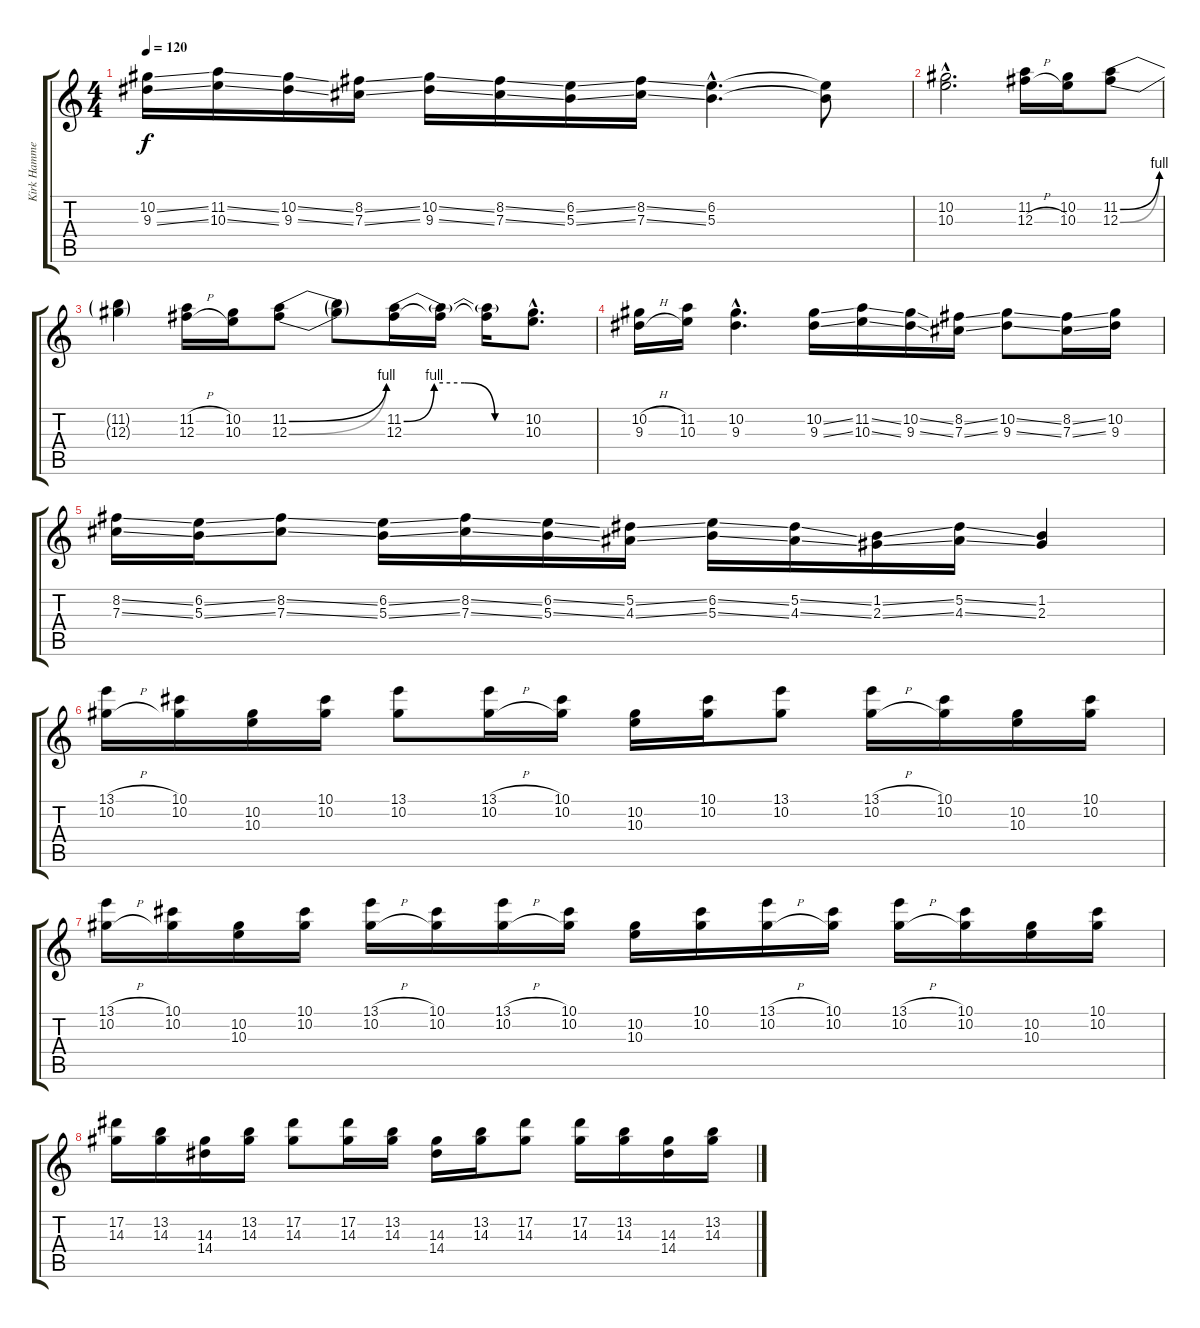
\track ("Kirk Hammett (Distortion Guitar)" "Kirk Hamme") {instrument overdrivenguitar}
\staff {score tabs}
\tuning (Eb4 Bb3 Gb3 Db3 Ab2 Eb2) {hide}
\ts (4 4)
\tempo 120
\clef g2
\ks c
(10.2{ss} 9.3{ss}).16{dy f} (11.2{ss} 10.3{ss}).16 (10.2{ss} 9.3{ss}).16 (8.2{ss} 7.3{ss}).16 (10.2{ss} 9.3{ss}).16 (8.2{ss} 7.3{ss}).16 (6.2{ss} 5.3{ss}).16 (8.2{ss} 7.3{ss}).16 (6.2{hac} 5.3{hac}).4{d} (6.2{t} 5.3{t}).8 |
(10.2{hac} 10.3{hac}).2{d} (11.2 12.3{h}).16 (10.2 10.3).16 (11.2{be (bend 0 0 60 4)} 12.3{be (bend 0 0 60 4)}).8 |
(11.2{t} 12.3{t}).4 (11.2{h} 12.3{h}).16 (10.2 10.3).16 (11.2{be (bend 0 0 60 4)} 12.3{be (bend 0 0 60 4)}).8 (11.2{t} 12.3{t}).8 (11.2{be (custom 0 0 15 4 30 4 45 0 60 0)} 12.3).16 (11.2{t} 12.3{t}).16 (11.2{t} 12.3{t}).16 (10.2{hac} 10.3{hac}).8{d} |
(10.2{h} 9.3{h}).16 (11.2 10.3).16 (10.2{hac} 9.3{hac}).4{d} (10.2{ss} 9.3{ss}).16 (11.2{ss} 10.3{ss}).16 (10.2{ss} 9.3{ss}).16 (8.2{ss} 7.3{ss}).16 (10.2{ss} 9.3{ss}).8 (8.2{ss} 7.3{ss}).16 (10.2 9.3).16 |
(8.2{ss} 7.3{ss}).16 (6.2{ss} 5.3{ss}).16 (8.2{ss} 7.3{ss}).8 (6.2{ss} 5.3{ss}).16 (8.2{ss} 7.3{ss}).16 (6.2{ss} 5.3{ss}).16 (5.2{ss} 4.3{ss}).16 (6.2{ss} 5.3{ss}).16 (5.2{ss} 4.3{ss}).16 (1.2{ss} 2.3{ss}).16 (5.2{ss} 4.3{ss}).16 (1.2 2.3).4 |
(13.1{h} 10.2{h}).16 (10.1 10.2).16 (10.2 10.3).16 (10.1 10.2).16 (13.1 10.2).8 (13.1{h} 10.2{h}).16 (10.1 10.2).16 (10.2 10.3).16 (10.1 10.2).16 (13.1 10.2).8 (13.1{h} 10.2{h}).16 (10.1 10.2).16 (10.2 10.3).16 (10.1 10.2).16 |
(13.1{h} 10.2{h}).16 (10.1 10.2).16 (10.2 10.3).16 (10.1 10.2).16 (13.1{h} 10.2{h}).16 (10.1 10.2).16 (13.1{h} 10.2{h}).16 (10.1 10.2).16 (10.2 10.3).16 (10.1 10.2).16 (13.1{h} 10.2{h}).16 (10.1 10.2).16 (13.1{h} 10.2{h}).16 (10.1 10.2).16 (10.2 10.3).16 (10.1 10.2).16 |
(17.2 14.3).16 (13.2 14.3).16 (14.3 14.4).16 (13.2 14.3).16 (17.2 14.3).8 (17.2 14.3).16 (13.2 14.3).16 (14.3 14.4).16 (13.2 14.3).16 (17.2 14.3).8 (17.2 14.3).16 (13.2 14.3).16 (14.3 14.4).16 (13.2 14.3).16
